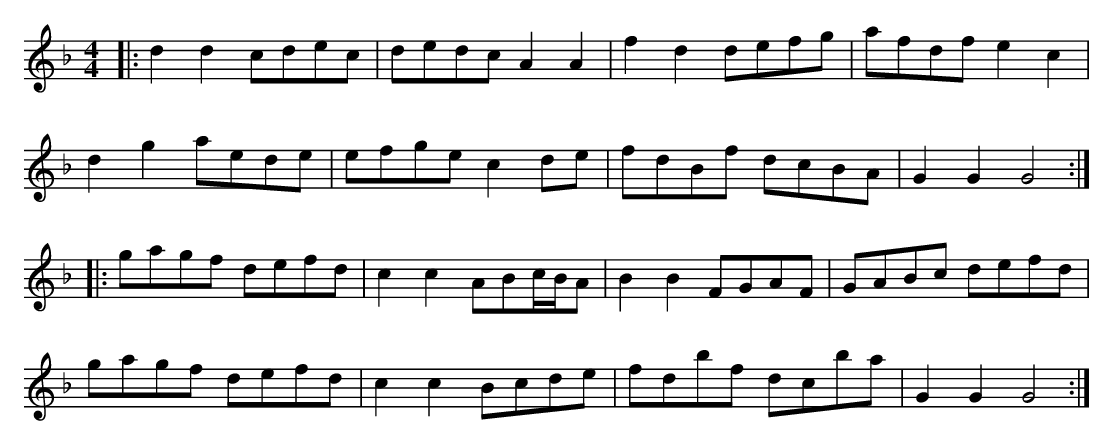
X:1
M:4/4
K:Gdor
|:d2d2 cdec|dedc A2A2|f2d2 defg|afdf e2c2|
d2g2 aede|efge c2de|fdBf dcBA|G2G2 G4:|
|:gagf defd|c2c2 ABc/B/A|B2B2 FGAF|GABc defd|
gagf defd|c2c2 Bcde|fdbf dcba|G2G2 G4:|
